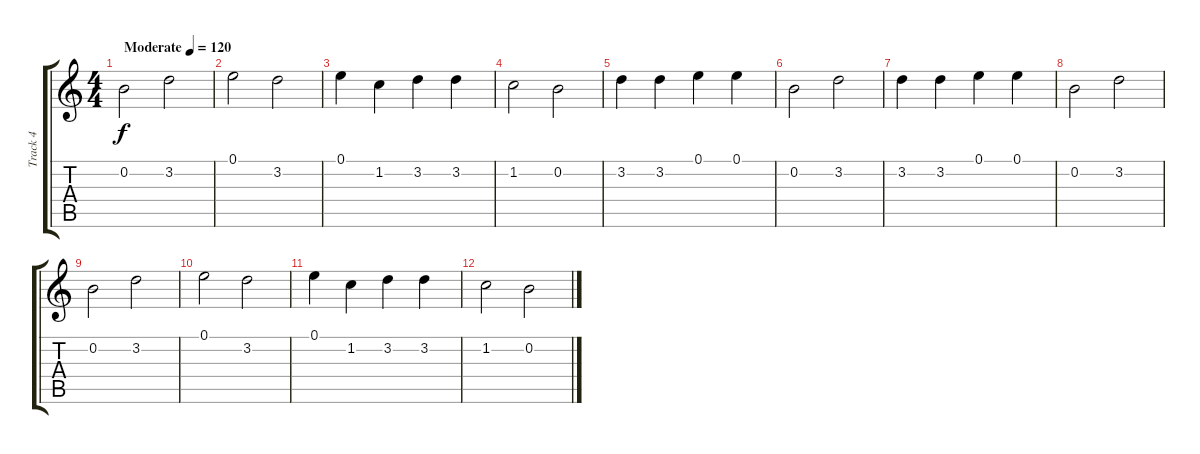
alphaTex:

\track ("Track 4" "Track 4") {instrument acousticguitarsteel}
\staff {score tabs}
\tuning (E4 B3 G3 D3 A2 E2) {hide}
\ts (4 4)
\tempo (120 "Moderate")
\clef g2
\ks c
0.2.2{dy f instrument acousticguitarsteel} 3.2.2 |
0.1.2 3.2.2 |
0.1.4 1.2.4 3.2.4 3.2.4 |
1.2.2 0.2.2 |
3.2.4 3.2.4 0.1.4 0.1.4 |
0.2.2 3.2.2 |
3.2.4 3.2.4 0.1.4 0.1.4 |
0.2.2 3.2.2 |
0.2.2 3.2.2 |
0.1.2 3.2.2 |
0.1.4 1.2.4 3.2.4 3.2.4 |
1.2.2 0.2.2
